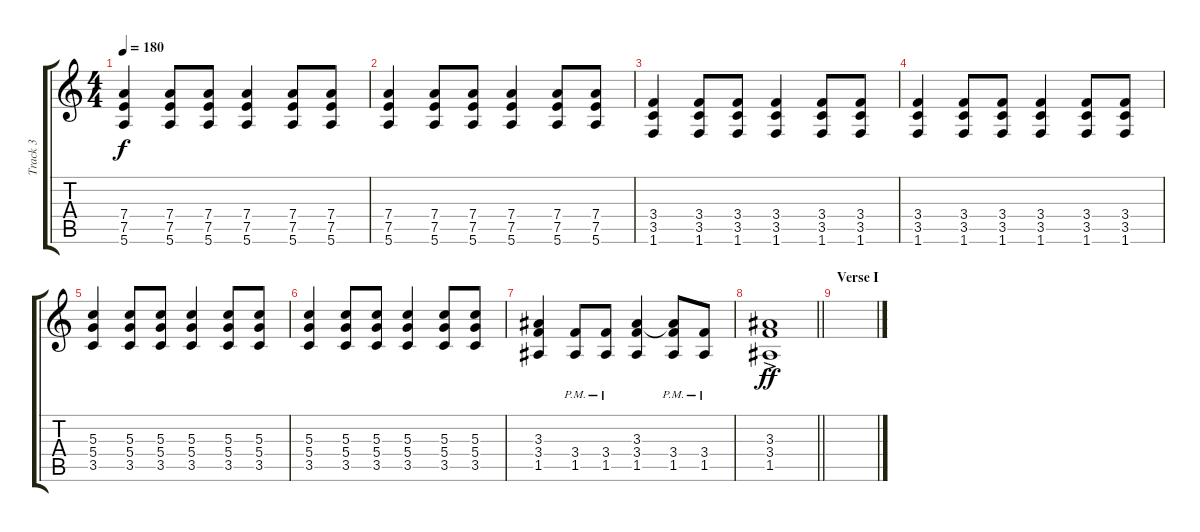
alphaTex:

\track ("Track 3" "Track 3") {instrument distortionguitar}
\staff {score tabs}
\tuning (E4 B3 G3 D3 A2 E2) {hide}
\ts (4 4)
\tempo 180
\clef g2
\ks c
(7.4 7.5 5.6).4{dy f} (7.4 7.5 5.6).8 (7.4 7.5 5.6).8 (7.4 7.5 5.6).4 (7.4 7.5 5.6).8 (7.4 7.5 5.6).8 |
(7.4 7.5 5.6).4 (7.4 7.5 5.6).8 (7.4 7.5 5.6).8 (7.4 7.5 5.6).4 (7.4 7.5 5.6).8 (7.4 7.5 5.6).8 |
(3.4 3.5 1.6).4 (3.4 3.5 1.6).8 (3.4 3.5 1.6).8 (3.4 3.5 1.6).4 (3.4 3.5 1.6).8 (3.4 3.5 1.6).8 |
(3.4 3.5 1.6).4 (3.4 3.5 1.6).8 (3.4 3.5 1.6).8 (3.4 3.5 1.6).4 (3.4 3.5 1.6).8 (3.4 3.5 1.6).8 |
(5.3 5.4 3.5).4 (5.3 5.4 3.5).8 (5.3 5.4 3.5).8 (5.3 5.4 3.5).4 (5.3 5.4 3.5).8 (5.3 5.4 3.5).8 |
(5.3 5.4 3.5).4 (5.3 5.4 3.5).8 (5.3 5.4 3.5).8 (5.3 5.4 3.5).4 (5.3 5.4 3.5).8 (5.3 5.4 3.5).8 |
(3.3 3.4 1.5).4 (3.4{pm} 1.5{pm}).8 (3.4{pm} 1.5{pm}).8 (3.3 3.4 1.5).4 (3.3{t} 3.4{pm} 1.5{pm}).8 (3.4{pm} 1.5{pm}).8 |
\barLineRight lightlight
(3.3{ac} 3.4{ac} 1.5{ac}).1{dy ff} |
\section ("" "Verse I")
